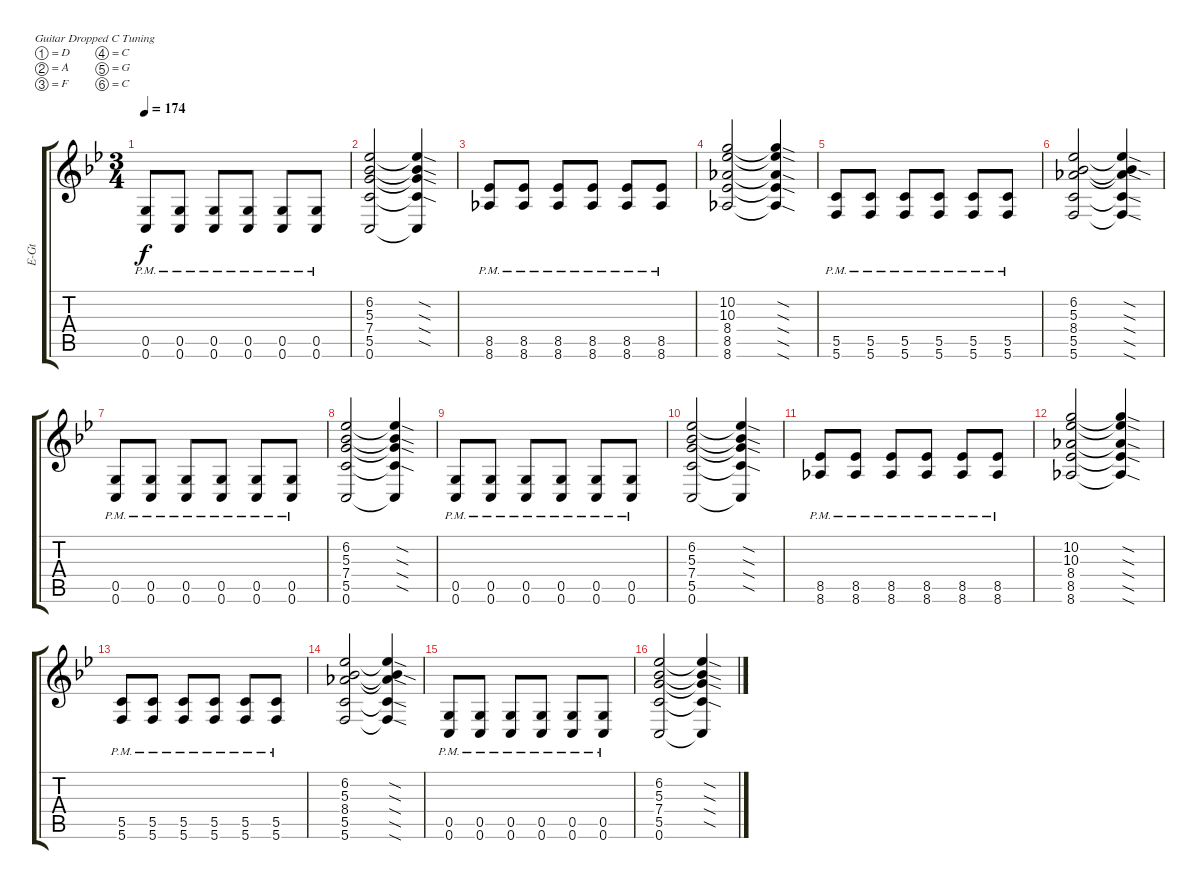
\bracketExtendMode groupsimilarinstruments
\track ("Joel Stroetzel" "E-Gt") {instrument distortionguitar}
\staff {score tabs}
\tuning (D4 A3 F3 C3 G2 C2)
\ts (3 4)
\tempo 174
\clef g2
\ks bb
(0.5{pm acc forcenatural} 0.6{pm acc forcenatural}).8{dy f beam Up} (0.5{pm acc forcenatural} 0.6{pm acc forcenatural}).8{beam Up} (0.5{pm acc forcenatural} 0.6{pm acc forcenatural}).8{beam Up} (0.5{pm acc forcenatural} 0.6{pm acc forcenatural}).8{beam Up} (0.5{pm acc forcenatural} 0.6{pm acc forcenatural}).8{beam Up} (0.5{pm acc forcenatural} 0.6{pm acc forcenatural}).8{beam Up} |
(6.2{acc forcenatural} 5.3{acc forcenatural} 7.4{acc forcenatural} 5.5{acc forcenatural} 0.6{acc forcenatural}).2{beam Up} (6.2{sod t acc forcenatural} 5.3{sod t acc forcenatural} 7.4{sod t acc forcenatural} 5.5{sod t acc forcenatural} 0.6{t acc forcenatural}).4{beam Up} |
(8.5{pm acc forcenatural} 8.6{pm acc b}).8{instrument distortionguitar beam Up} (8.5{pm acc forcenatural} 8.6{pm acc b}).8{beam Up} (8.5{pm acc forcenatural} 8.6{pm acc b}).8{beam Up} (8.5{pm acc forcenatural} 8.6{pm acc b}).8{beam Up} (8.5{pm acc forcenatural} 8.6{pm acc b}).8{beam Up} (8.5{pm acc forcenatural} 8.6{pm acc b}).8{beam Up} |
(10.2{acc forcenatural} 10.3{acc forcenatural} 8.4{acc b} 8.5{acc forcenatural} 8.6{acc b}).2{beam Up} (10.2{sod t acc forcenatural} 10.3{sod t acc forcenatural} 8.4{sod t acc b} 8.5{sod t acc forcenatural} 8.6{sod t acc b}).4{beam Up} |
(5.5{pm acc forcenatural} 5.6{pm acc forcenatural}).8{beam Up} (5.5{pm acc forcenatural} 5.6{pm acc forcenatural}).8{beam Up} (5.5{pm acc forcenatural} 5.6{pm acc forcenatural}).8{beam Up} (5.5{pm acc forcenatural} 5.6{pm acc forcenatural}).8{beam Up} (5.5{pm acc forcenatural} 5.6{pm acc forcenatural}).8{beam Up} (5.5{pm acc forcenatural} 5.6{pm acc forcenatural}).8{beam Up} |
(6.2{acc forcenatural} 5.3{acc forcenatural} 8.4{acc b} 5.5{acc forcenatural} 5.6{acc forcenatural}).2{beam Up} (6.2{sod t acc forcenatural} 5.3{sod t acc forcenatural} 8.4{sod t acc b} 5.5{sod t acc forcenatural} 5.6{sod t acc forcenatural}).4{beam Up} |
(0.5{pm acc forcenatural} 0.6{pm acc forcenatural}).8{beam Up} (0.5{pm acc forcenatural} 0.6{pm acc forcenatural}).8{beam Up} (0.5{pm acc forcenatural} 0.6{pm acc forcenatural}).8{beam Up} (0.5{pm acc forcenatural} 0.6{pm acc forcenatural}).8{beam Up} (0.5{pm acc forcenatural} 0.6{pm acc forcenatural}).8{beam Up} (0.5{pm acc forcenatural} 0.6{pm acc forcenatural}).8{beam Up} |
(6.2{acc forcenatural} 5.3{acc forcenatural} 7.4{acc forcenatural} 5.5{acc forcenatural} 0.6{acc forcenatural}).2{beam Up} (6.2{sod t acc forcenatural} 5.3{sod t acc forcenatural} 7.4{sod t acc forcenatural} 5.5{sod t acc forcenatural} 0.6{t acc forcenatural}).4{beam Up} |
(0.5{pm acc forcenatural} 0.6{pm acc forcenatural}).8{beam Up} (0.5{pm acc forcenatural} 0.6{pm acc forcenatural}).8{beam Up} (0.5{pm acc forcenatural} 0.6{pm acc forcenatural}).8{beam Up} (0.5{pm acc forcenatural} 0.6{pm acc forcenatural}).8{beam Up} (0.5{pm acc forcenatural} 0.6{pm acc forcenatural}).8{beam Up} (0.5{pm acc forcenatural} 0.6{pm acc forcenatural}).8{beam Up} |
(6.2{acc forcenatural} 5.3{acc forcenatural} 7.4{acc forcenatural} 5.5{acc forcenatural} 0.6{acc forcenatural}).2{beam Up} (6.2{sod t acc forcenatural} 5.3{sod t acc forcenatural} 7.4{sod t acc forcenatural} 5.5{sod t acc forcenatural} 0.6{t acc forcenatural}).4{beam Up} |
(8.5{pm acc forcenatural} 8.6{pm acc b}).8{beam Up} (8.5{pm acc forcenatural} 8.6{pm acc b}).8{beam Up} (8.5{pm acc forcenatural} 8.6{pm acc b}).8{beam Up} (8.5{pm acc forcenatural} 8.6{pm acc b}).8{beam Up} (8.5{pm acc forcenatural} 8.6{pm acc b}).8{beam Up} (8.5{pm acc forcenatural} 8.6{pm acc b}).8{beam Up} |
(10.2{acc forcenatural} 10.3{acc forcenatural} 8.4{acc b} 8.5{acc forcenatural} 8.6{acc b}).2{beam Up} (10.2{sod t acc forcenatural} 10.3{sod t acc forcenatural} 8.4{sod t acc b} 8.5{sod t acc forcenatural} 8.6{sod t acc b}).4{beam Up} |
(5.5{pm acc forcenatural} 5.6{pm acc forcenatural}).8{beam Up} (5.5{pm acc forcenatural} 5.6{pm acc forcenatural}).8{beam Up} (5.5{pm acc forcenatural} 5.6{pm acc forcenatural}).8{beam Up} (5.5{pm acc forcenatural} 5.6{pm acc forcenatural}).8{beam Up} (5.5{pm acc forcenatural} 5.6{pm acc forcenatural}).8{beam Up} (5.5{pm acc forcenatural} 5.6{pm acc forcenatural}).8{beam Up} |
(6.2{acc forcenatural} 5.3{acc forcenatural} 8.4{acc b} 5.5{acc forcenatural} 5.6{acc forcenatural}).2{beam Up} (6.2{sod t acc forcenatural} 5.3{sod t acc forcenatural} 8.4{sod t acc b} 5.5{sod t acc forcenatural} 5.6{sod t acc forcenatural}).4{beam Up} |
(0.5{pm acc forcenatural} 0.6{pm acc forcenatural}).8{beam Up} (0.5{pm acc forcenatural} 0.6{pm acc forcenatural}).8{beam Up} (0.5{pm acc forcenatural} 0.6{pm acc forcenatural}).8{beam Up} (0.5{pm acc forcenatural} 0.6{pm acc forcenatural}).8{beam Up} (0.5{pm acc forcenatural} 0.6{pm acc forcenatural}).8{beam Up} (0.5{pm acc forcenatural} 0.6{pm acc forcenatural}).8{beam Up} |
(6.2{acc forcenatural} 5.3{acc forcenatural} 7.4{acc forcenatural} 5.5{acc forcenatural} 0.6{acc forcenatural}).2{beam Up} (6.2{sod t acc forcenatural} 5.3{sod t acc forcenatural} 7.4{sod t acc forcenatural} 5.5{sod t acc forcenatural} 0.6{t acc forcenatural}).4{beam Up}
